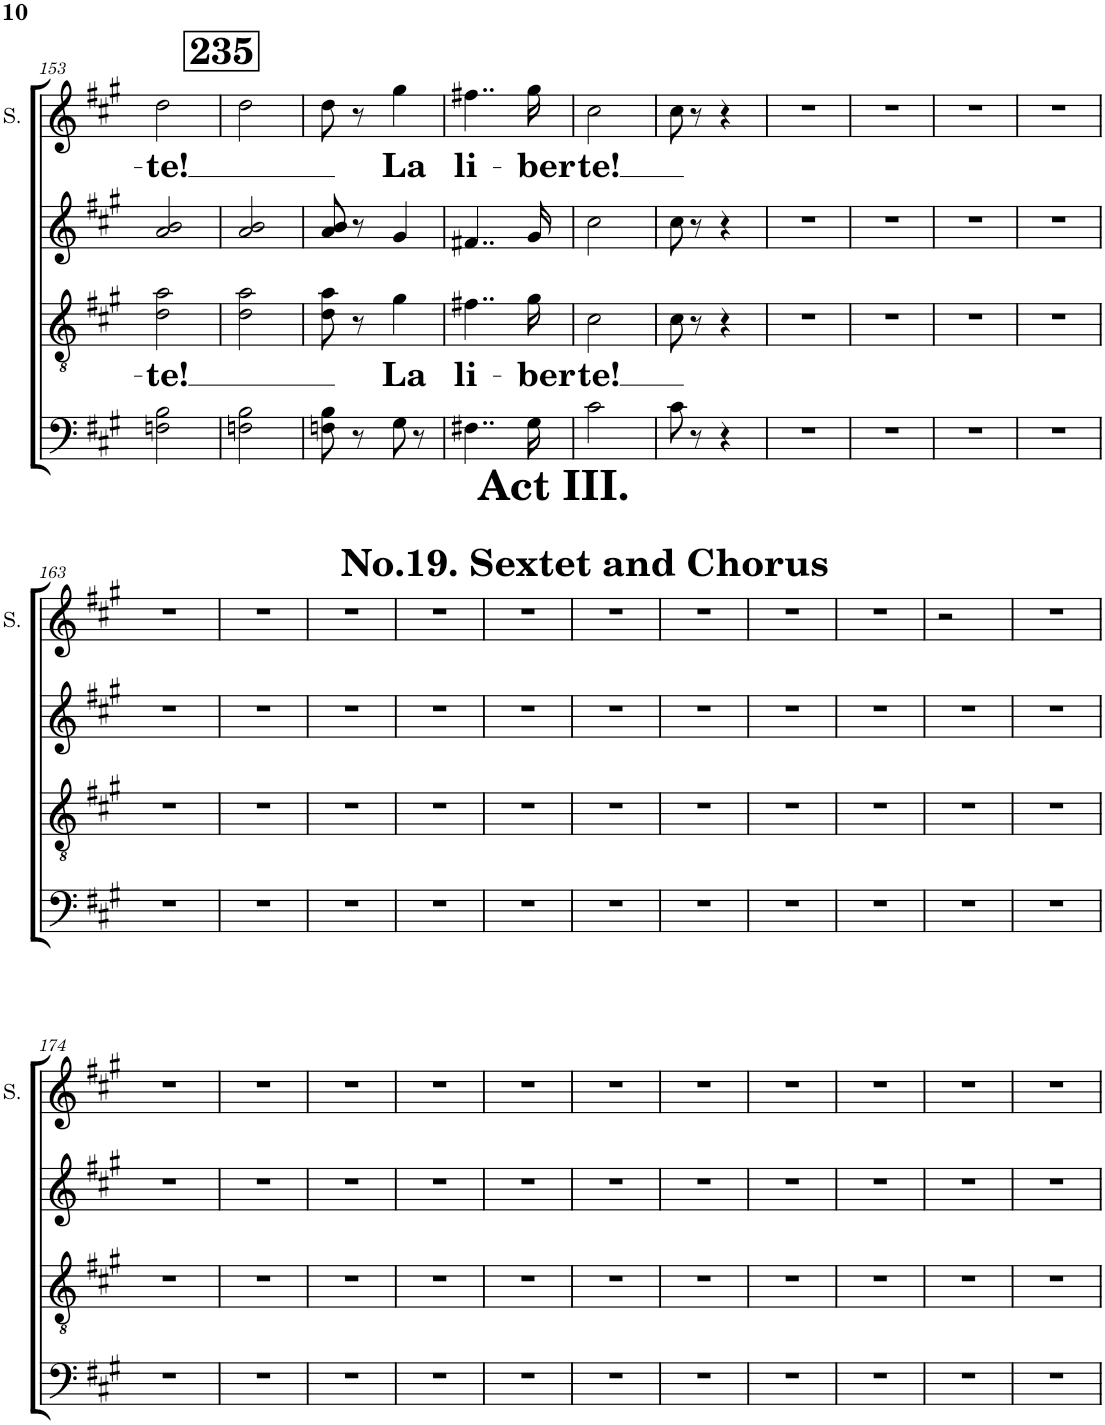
**kern	**kern	**text	**kern	**kern	**text
*part4	*part3	*part3	*part2	*part1	*part1
*staff4	*staff3	*staff3	*staff2	*staff1	*staff1
*I"Bass	*I"Tenor	*	*I"Alto	*I"Soprano	*
*	*	*	*	*I'S.	*
!!LO:PB:g=z
*clefF4	*clefGv2	*	*clefG2	*clefG2	*
*k[f#c#g#]	*k[f#c#g#]	*	*k[f#c#g#]	*k[f#c#g#]	*
*M2/4	*M2/4	*	*M2/4	*M2/4	*
=153	=153	=153	=153	=153	=153
!	!	!LO:LY:b	!	!	!LO:LY:b
2Fn\ 2B\	2d\ 2a\	-te!	2a/ 2b/	2dd\	-te!
!!LO:REH:place=s1:a:B:cj:fs=18:t=235
=154	=154	=154	=154	=154	=154
2Fn\ 2B\	2d\ 2a\	.	2a/ 2b/	2dd\	.
=155	=155	=155	=155	=155	=155
8Fn\ 8B\	8d\ 8a\	.	8a/ 8b/	8dd\	.
8r	8r	.	8r	8r	.
!	!	!LO:LY:b	!	!	!LO:LY:b
8G#\	4g#\	La	4g#/	4gg#\	La
8r	.	.	.	.	.
=156	=156	=156	=156	=156	=156
!	!	!LO:LY:b	!	!	!LO:LY:b
4..F#X\	4..f#X\	li-	4..f#X/	4..ff#X\	li-
!	!	!LO:LY:b	!	!	!LO:LY:b
16G#\	16g#\	-ber	16g#/	16gg#\	-ber
=157	=157	=157	=157	=157	=157
!	!	!LO:LY:b	!	!	!LO:LY:b
2c#\	2c#\	te!	2cc#\	2cc#\	te!
=158	=158	=158	=158	=158	=158
8c#\	8c#\	.	8cc#\	8cc#\	.
8r	8r	.	8r	8r	.
4r	4r	.	4r	4r	.
=159	=159	=159	=159	=159	=159
2r	2r	.	2r	2r	.
=160	=160	=160	=160	=160	=160
2r	2r	.	2r	2r	.
=161	=161	=161	=161	=161	=161
2r	2r	.	2r	2r	.
=162	=162	=162	=162	=162	=162
2r	2r	.	2r	2r	.
!!LO:LB:g=z
=163	=163	=163	=163	=163	=163
2r	2r	.	2r	2r	.
=164	=164	=164	=164	=164	=164
2r	2r	.	2r	2r	.
=165	=165	=165	=165	=165	=165
2r	2r	.	2r	2r	.
=166	=166	=166	=166	=166	=166
2r	2r	.	2r	2r	.
=167	=167	=167	=167	=167	=167
2r	2r	.	2r	2r	.
=168	=168	=168	=168	=168	=168
2r	2r	.	2r	2r	.
=169	=169	=169	=169	=169	=169
2r	2r	.	2r	2r	.
=170	=170	=170	=170	=170	=170
2r	2r	.	2r	2r	.
=171	=171	=171	=171	=171	=171
2r	2r	.	2r	2r	.
=172	=172	=172	=172	=172	=172
!	!	!	!	!LO:TX:a:B:t=No.19. Sextet and Chorus	!
!	!	!	!	!LO:TX:a:B:t=Act III.	!
2r	2r	.	2r	2r	.
=173	=173	=173	=173	=173	=173
2r	2r	.	2r	2r	.
!!LO:LB:g=z
=174	=174	=174	=174	=174	=174
2r	2r	.	2r	2r	.
=175	=175	=175	=175	=175	=175
2r	2r	.	2r	2r	.
=176	=176	=176	=176	=176	=176
2r	2r	.	2r	2r	.
=177	=177	=177	=177	=177	=177
2r	2r	.	2r	2r	.
=178	=178	=178	=178	=178	=178
2r	2r	.	2r	2r	.
=179	=179	=179	=179	=179	=179
2r	2r	.	2r	2r	.
=180	=180	=180	=180	=180	=180
2r	2r	.	2r	2r	.
=181	=181	=181	=181	=181	=181
2r	2r	.	2r	2r	.
=182	=182	=182	=182	=182	=182
2r	2r	.	2r	2r	.
=183	=183	=183	=183	=183	=183
2r	2r	.	2r	2r	.
=184	=184	=184	=184	=184	=184
2r	2r	.	2r	2r	.
=	=	=	=	=	=
*-	*-	*-	*-	*-	*-
